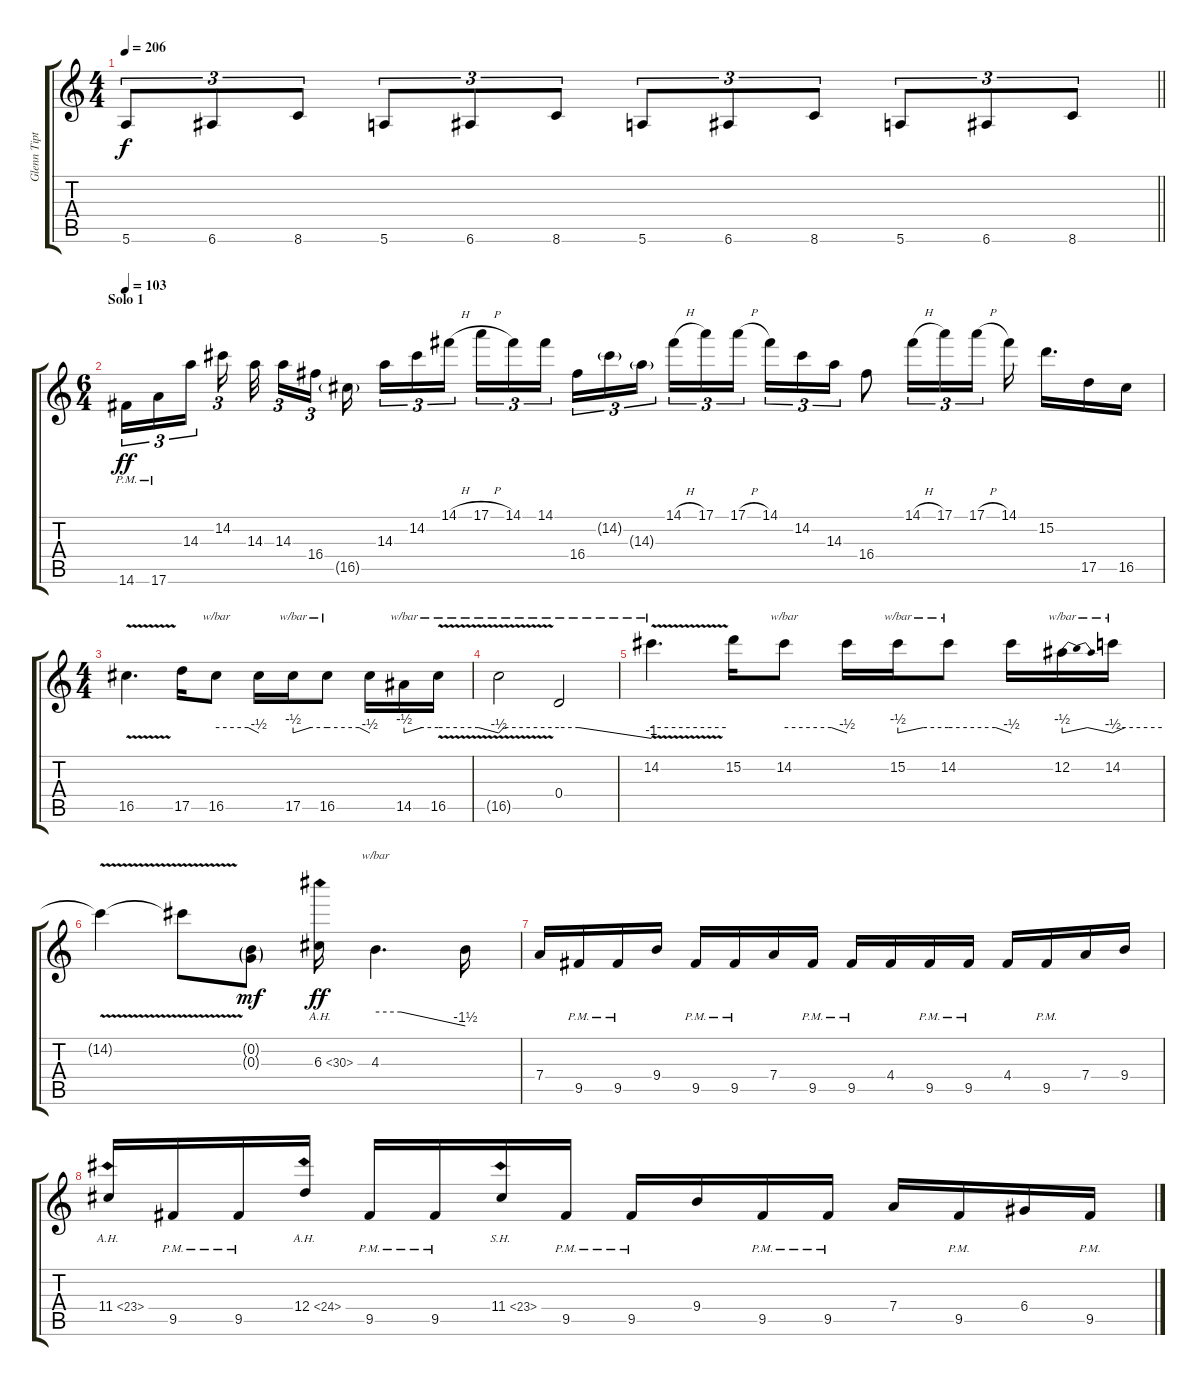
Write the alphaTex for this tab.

\track ("Glenn Tipton" "Glenn Tipt") {instrument distortionguitar}
\staff {score tabs}
\tuning (E4 B3 G3 D3 A2 E2) {hide}
\ts (4 4)
\tempo 206
\clef g2
\barLineRight lightlight
\ks c
5.6.8{tu (3 2) dy f} 6.6.8{tu (3 2)} 8.6.8{tu (3 2)} 5.6.8{tu (3 2)} 6.6.8{tu (3 2)} 8.6.8{tu (3 2)} 5.6.8{tu (3 2)} 6.6.8{tu (3 2)} 8.6.8{tu (3 2)} 5.6.8{tu (3 2)} 6.6.8{tu (3 2)} 8.6.8{tu (3 2)} |
\ts (6 4)
\section ("" "Solo 1")
\tempo 103
14.6{pm}.16{tu (3 2) dy ff volume 15 balance 8} 17.6{pm}.16{tu (3 2)} 14.3.16{tu (3 2) beam splitsecondary} 14.2.16{tu (3 2) beam splitsecondary} 14.3.32{beam splitsecondary} 14.3.16{tu (3 2)} 16.4.16{tu (3 2) beam splitsecondary} 16.5{g}.16{beam splitsecondary} 14.3.16{tu (3 2)} 14.2.16{tu (3 2)} 14.1{h}.16{tu (3 2) beam splitsecondary} 17.1{h}.16{tu (3 2)} 14.1.16{tu (3 2)} 14.1.16{tu (3 2) beam splitsecondary} 16.4.16{tu (3 2)} 14.2{g}.16{tu (3 2)} 14.3{g}.16{tu (3 2) beam splitsecondary} 14.1{h}.16{tu (3 2)} 17.1.16{tu (3 2)} 17.1{h}.16{tu (3 2) beam splitsecondary} 14.1.16{tu (3 2)} 14.2.16{tu (3 2)} 14.3.16{tu (3 2)} 16.4.8 14.1{h}.16{tu (3 2)} 17.1.16{tu (3 2)} 17.1{h}.16{tu (3 2) beam splitsecondary} 14.1.16 15.2.16{d} 17.5.16 16.5.16 |
\ts (4 4)
16.5{v}.4{d} 17.5.16 16.5.8{tbe (custom default 0 0 45 0 60 -2)} 16.5{t}.16 17.5.16{tbe (custom default 0 -2 30 0 60 0)} 16.5.8{tbe (custom default 0 0 45 0 60 -2)} 16.5{t}.16 14.5.16{tbe (custom default 0 -2 31 0 60 0)} 16.5{v}.16{tbe (custom default 0 0 40 0 60 -2)} |
16.5{v t}.2{tbe (custom default 0 -2 5 0 60 0)} 0.4.2{tbe (custom default 0 0 13 0 60 -4)} |
14.2{v}.4{d tbe (hold default 0 0 60 0)} 15.2.16 14.2.8{tbe (custom default 0 0 45 0 60 -2)} 14.2{t}.16 15.2.16{tbe (custom default 0 -2 30 0 60 0)} 14.2.8{tbe (custom default 0 0 45 0 60 -2)} 14.2{t}.16 12.2.16{tbe (dip default 0 -2 30 0 40 0 60 -2)} 14.2.16{tbe (custom default 0 -2 15 0 60 0)} |
14.2{v t}.4 14.2{t}.8 (0.2{g} 0.3{g}).8{dy mf volume 16} 6.3{ah 24}.16{dy ff volume 15} 4.3.4{d tbe (custom default 0 0 17 0 60 -6)} 4.3{t}.16 |
7.4.16 9.5{pm}.16 9.5{pm}.16 9.4.16 9.5{pm}.16 9.5{pm}.16 7.4.16 9.5{pm}.16 9.5{pm}.16 4.4.16 9.5{pm}.16 9.5{pm}.16 4.4.16 9.5{pm}.16 7.4.16 9.4.16 |
11.4{ah 12}.16 9.5{pm}.16 9.5{pm}.16 12.4{ah 12}.16 9.5{pm}.16 9.5{pm}.16 11.4{sh 12}.16 9.5{pm}.16 9.5{pm}.16 9.4.16 9.5{pm}.16 9.5{pm}.16 7.4.16 9.5{pm}.16 6.4.16 9.5{pm}.16
